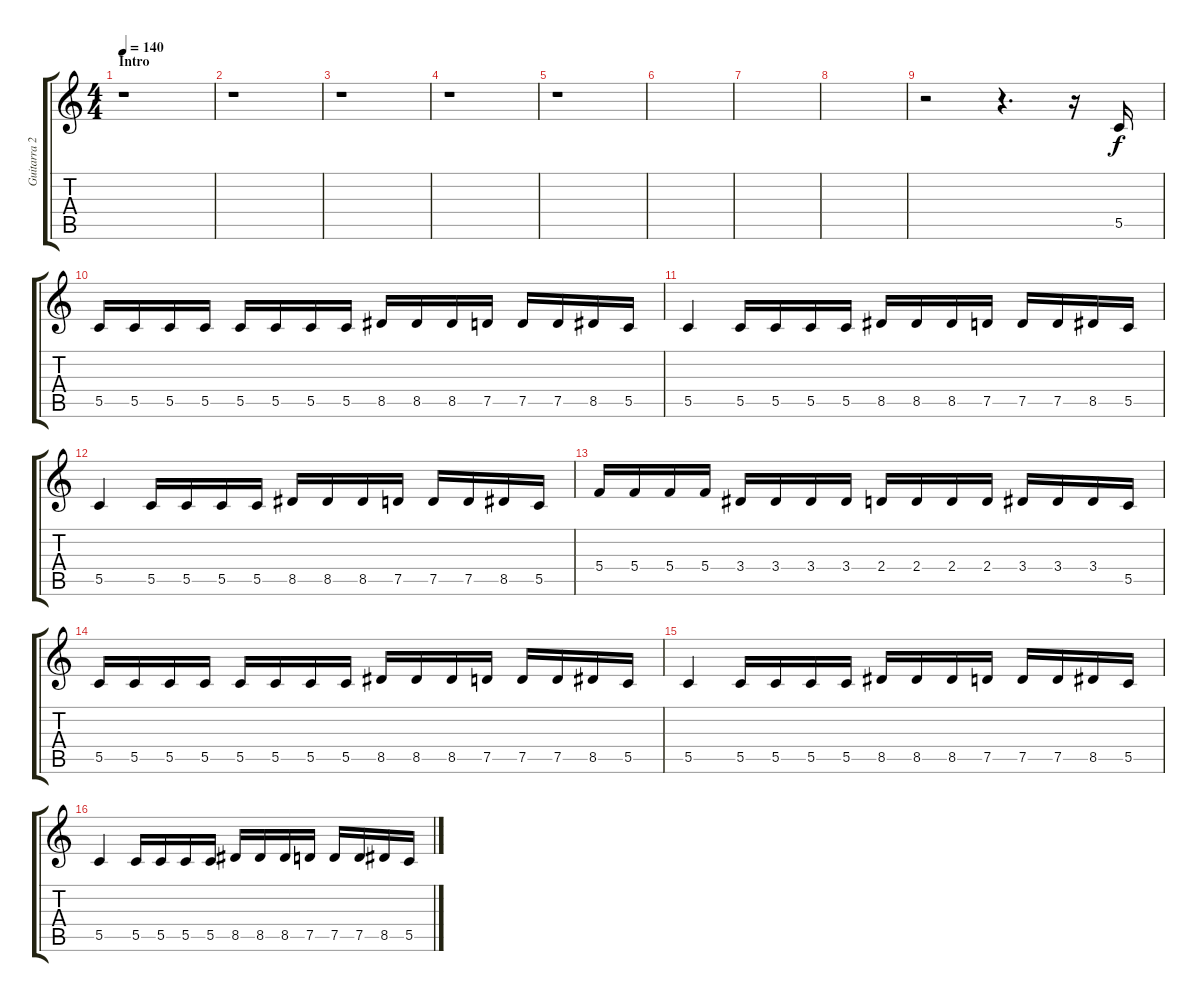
\track ("Guitarra 2" "Guitarra 2") {instrument distortionguitar}
\staff {score tabs}
\tuning (D4 A3 F3 C3 G2 C2) {hide}
\ts (4 4)
\section ("" "Intro")
\tempo 140
\clef g2
\ks c
r.1{dy f instrument distortionguitar} |
r.1 |
r.1 |
r.1 |
r.1 |
|
|
|
r.2 r.4{d} r.16 5.5.16 |
5.5.16 5.5.16 5.5.16 5.5.16 5.5.16 5.5.16 5.5.16 5.5.16 8.5.16 8.5.16 8.5.16 7.5.16 7.5.16 7.5.16 8.5.16 5.5.16 |
5.5.4 5.5.16 5.5.16 5.5.16 5.5.16 8.5.16 8.5.16 8.5.16 7.5.16 7.5.16 7.5.16 8.5.16 5.5.16 |
5.5.4 5.5.16 5.5.16 5.5.16 5.5.16 8.5.16 8.5.16 8.5.16 7.5.16 7.5.16 7.5.16 8.5.16 5.5.16 |
5.4.16 5.4.16 5.4.16 5.4.16 3.4.16 3.4.16 3.4.16 3.4.16 2.4.16 2.4.16 2.4.16 2.4.16 3.4.16 3.4.16 3.4.16 5.5.16 |
5.5.16 5.5.16 5.5.16 5.5.16 5.5.16 5.5.16 5.5.16 5.5.16 8.5.16 8.5.16 8.5.16 7.5.16 7.5.16 7.5.16 8.5.16 5.5.16 |
5.5.4 5.5.16 5.5.16 5.5.16 5.5.16 8.5.16 8.5.16 8.5.16 7.5.16 7.5.16 7.5.16 8.5.16 5.5.16 |
5.5.4 5.5.16 5.5.16 5.5.16 5.5.16 8.5.16 8.5.16 8.5.16 7.5.16 7.5.16 7.5.16 8.5.16 5.5.16
